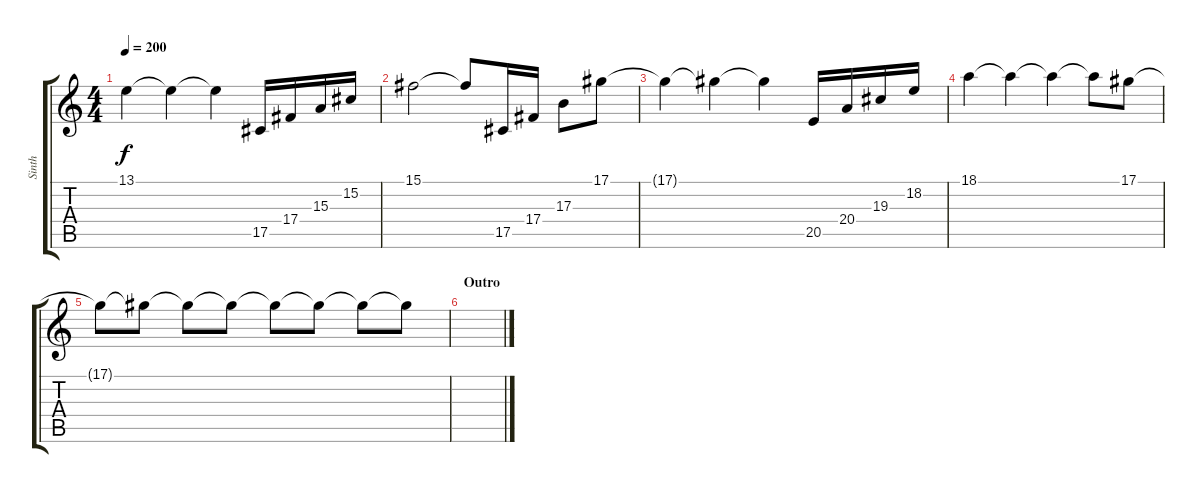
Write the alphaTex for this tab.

\track ("Sinth" "Sinth") {instrument stringensemble1}
\staff {score tabs}
\tuning (Eb4 Bb3 Gb3 Db3 Ab2 Eb2) {hide}
\ts (4 4)
\tempo 200
\clef g2
\ks c
13.1{t}.4{dy f} 13.1{t}.4 13.1{t}.4 17.5.16 17.4.16 15.3.16 15.2.16 |
15.1.2 15.1{t}.8 17.5.16 17.4.16 17.3.8 17.1.8 |
17.1{t}.4 17.1{t}.4 17.1{t}.4 20.5.16 20.4.16 19.3.16 18.2.16 |
18.1.4 18.1{t}.4 18.1{t}.4 18.1{t}.8 17.1.8 |
17.1{t}.8 17.1{t}.8 17.1{t}.8 17.1{t}.8 17.1{t}.8 17.1{t}.8 17.1{t}.8 17.1{t}.8 |
\section ("" "Outro")
